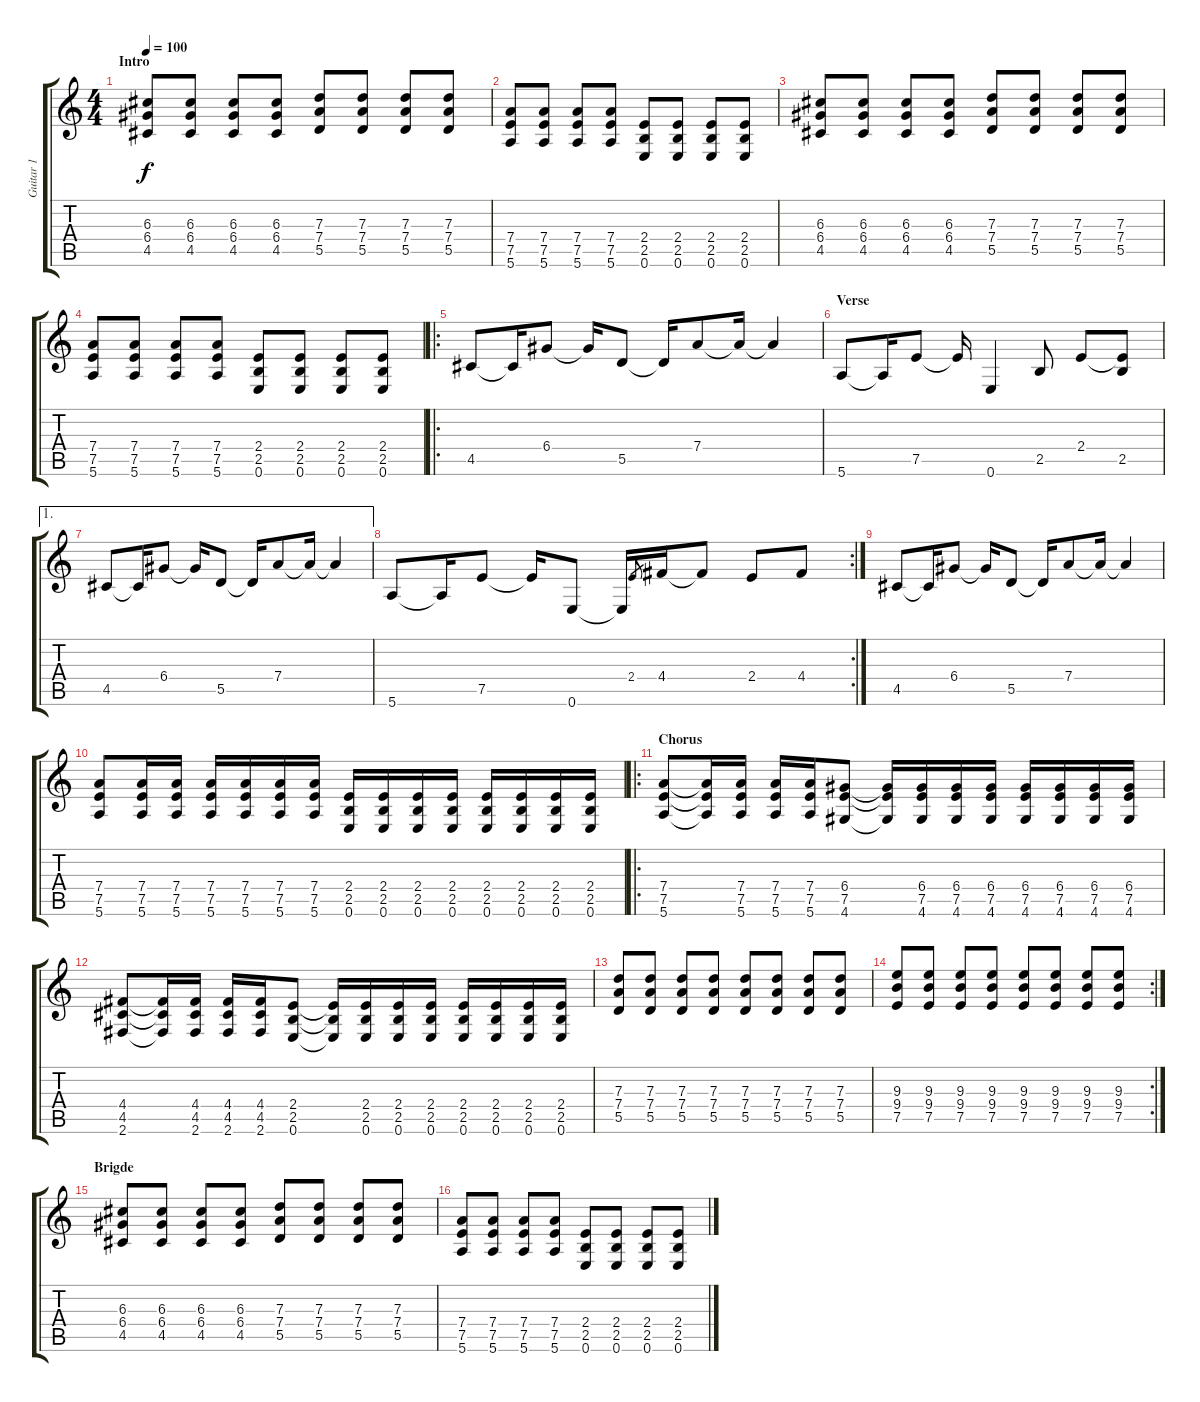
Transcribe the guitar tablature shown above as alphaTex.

\track ("Guitar 1" "Guitar 1") {instrument distortionguitar}
\staff {score tabs}
\tuning (E4 B3 G3 D3 A2 E2) {hide}
\ts (4 4)
\section ("" "Intro")
\tempo 100
\clef g2
\ks c
(6.3 6.4 4.5).8{dy f instrument distortionguitar} (6.3 6.4 4.5).8 (6.3 6.4 4.5).8 (6.3 6.4 4.5).8 (7.3 7.4 5.5).8 (7.3 7.4 5.5).8 (7.3 7.4 5.5).8 (7.3 7.4 5.5).8 |
(7.4 7.5 5.6).8 (7.4 7.5 5.6).8 (7.4 7.5 5.6).8 (7.4 7.5 5.6).8 (2.4 2.5 0.6).8 (2.4 2.5 0.6).8 (2.4 2.5 0.6).8 (2.4 2.5 0.6).8 |
(6.3 6.4 4.5).8 (6.3 6.4 4.5).8 (6.3 6.4 4.5).8 (6.3 6.4 4.5).8 (7.3 7.4 5.5).8 (7.3 7.4 5.5).8 (7.3 7.4 5.5).8 (7.3 7.4 5.5).8 |
(7.4 7.5 5.6).8 (7.4 7.5 5.6).8 (7.4 7.5 5.6).8 (7.4 7.5 5.6).8 (2.4 2.5 0.6).8 (2.4 2.5 0.6).8 (2.4 2.5 0.6).8 (2.4 2.5 0.6).8 |
\ro
4.5.8 4.5{t}.16 6.4.8 6.4{t}.16 5.5.8 5.5{t}.16 7.4.8 7.4{t}.16 7.4{t}.4 |
\section ("" "Verse")
5.6.8 5.6{t}.16 7.5.8 7.5{t}.16 0.6.4 2.5.8 2.4.8 (2.4{t} 2.5).8 |
\ae 1
4.5.8 4.5{t}.16 6.4.8 6.4{t}.16 5.5.8 5.5{t}.16 7.4.8 7.4{t}.16 7.4{t}.4 |
\rc 2
5.6.8 5.6{t}.16 7.5.8 7.5{t}.16 0.6.8 0.6{t}.16 2.4.8{gr} 4.4.16 4.4{t}.8 2.4.8 4.4.8 |
4.5.8 4.5{t}.16 6.4.8 6.4{t}.16 5.5.8 5.5{t}.16 7.4.8 7.4{t}.16 7.4{t}.4 |
(7.4 7.5 5.6).8 (7.4 7.5 5.6).16 (7.4 7.5 5.6).16 (7.4 7.5 5.6).16 (7.4 7.5 5.6).16 (7.4 7.5 5.6).16 (7.4 7.5 5.6).16 (2.4 2.5 0.6).16 (2.4 2.5 0.6).16 (2.4 2.5 0.6).16 (2.4 2.5 0.6).16 (2.4 2.5 0.6).16 (2.4 2.5 0.6).16 (2.4 2.5 0.6).16 (2.4 2.5 0.6).16 |
\ro
\section ("" "Chorus")
(7.4 7.5 5.6).8 (7.4{t} 7.5{t} 5.6{t}).16 (7.4 7.5 5.6).16 (7.4 7.5 5.6).16 (7.4 7.5 5.6).16 (6.4 7.5 4.6).8 (6.4{t} 7.5{t} 4.6{t}).16 (6.4 7.5 4.6).16 (6.4 7.5 4.6).16 (6.4 7.5 4.6).16 (6.4 7.5 4.6).16 (6.4 7.5 4.6).16 (6.4 7.5 4.6).16 (6.4 7.5 4.6).16 |
(4.4 4.5 2.6).8 (4.4{t} 4.5{t} 2.6{t}).16 (4.4 4.5 2.6).16 (4.4 4.5 2.6).16 (4.4 4.5 2.6).16 (2.4 2.5 0.6).8 (2.4{t} 2.5{t} 0.6{t}).16 (2.4 2.5 0.6).16 (2.4 2.5 0.6).16 (2.4 2.5 0.6).16 (2.4 2.5 0.6).16 (2.4 2.5 0.6).16 (2.4 2.5 0.6).16 (2.4 2.5 0.6).16 |
(7.3 7.4 5.5).8 (7.3 7.4 5.5).8 (7.3 7.4 5.5).8 (7.3 7.4 5.5).8 (7.3 7.4 5.5).8 (7.3 7.4 5.5).8 (7.3 7.4 5.5).8 (7.3 7.4 5.5).8 |
\rc 2
(9.3 9.4 7.5).8 (9.3 9.4 7.5).8 (9.3 9.4 7.5).8 (9.3 9.4 7.5).8 (9.3 9.4 7.5).8 (9.3 9.4 7.5).8 (9.3 9.4 7.5).8 (9.3 9.4 7.5).8 |
\section ("" "Brigde")
(6.3 6.4 4.5).8 (6.3 6.4 4.5).8 (6.3 6.4 4.5).8 (6.3 6.4 4.5).8 (7.3 7.4 5.5).8 (7.3 7.4 5.5).8 (7.3 7.4 5.5).8 (7.3 7.4 5.5).8 |
(7.4 7.5 5.6).8 (7.4 7.5 5.6).8 (7.4 7.5 5.6).8 (7.4 7.5 5.6).8 (2.4 2.5 0.6).8 (2.4 2.5 0.6).8 (2.4 2.5 0.6).8 (2.4 2.5 0.6).8
